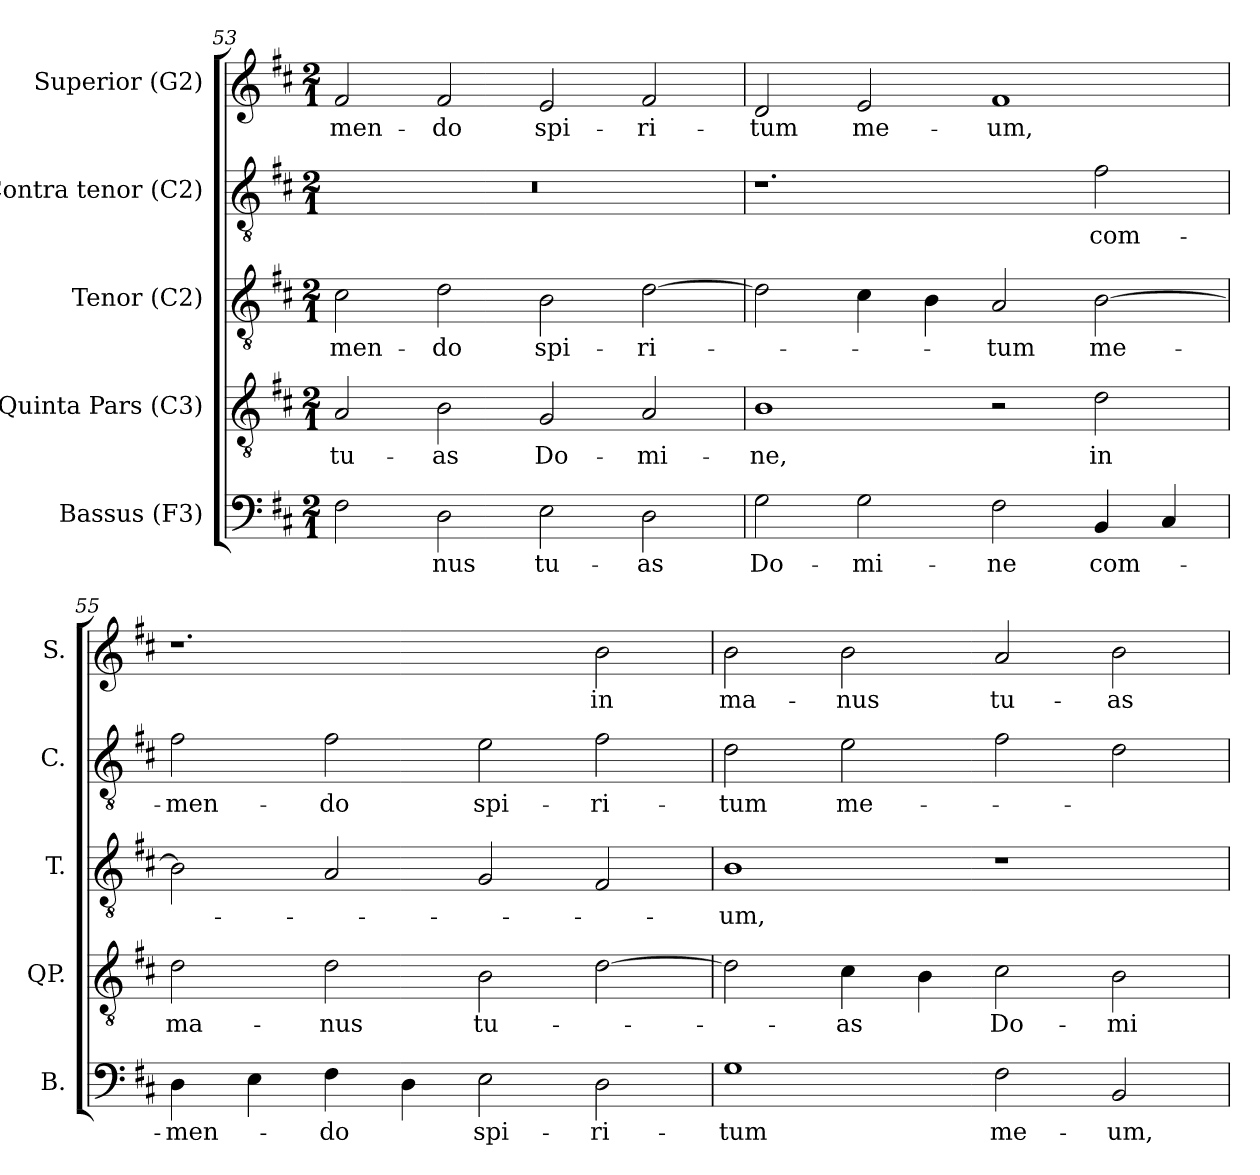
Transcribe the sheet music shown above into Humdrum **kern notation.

**kern	**text	**kern	**text	**kern	**text	**kern	**text	**kern	**text
*part5	*part5	*part4	*part4	*part3	*part3	*part2	*part2	*part1	*part1
*staff5	*staff5	*staff4	*staff4	*staff3	*staff3	*staff2	*staff2	*staff1	*staff1
*I"Bassus (F3)	*	*I"Quinta Pars (C3)	*	*I"Tenor (C2)	*	*I"Contra tenor (C2)	*	*I"Superior (G2)	*
*I'B.	*	*I'QP.	*	*I'T.	*	*I'C.	*	*I'S.	*
!!LO:LB:g=z
*clefF4	*	*clefGv2	*	*clefGv2	*	*clefGv2	*	*clefG2	*
*	*	*ITrd7c12	*	*ITrd7c12	*	*ITrd7c12	*	*	*
*k[f#c#]	*	*k[f#c#]	*	*k[f#c#]	*	*k[f#c#]	*	*k[f#c#]	*
*D:	*	*D:	*	*D:	*	*D:	*	*D:	*
*M2/1	*	*M2/1	*	*M2/1	*	*M2/1	*	*M2/1	*
=53	=53	=53	=53	=53	=53	=53	=53	=53	=53
!	!	!	!LO:LY:b:color=#000000	!	!	!	!	!	!
!	!	!	!	!	!LO:LY:b:color=#000000	!LO:N:vis=1	!	!	!
!	!	!	!	!	!	!	!	!	!LO:LY:b:color=#000000
2F#i\	.	2AAi/	tu-	2C#i\	-men-	0r	.	2f#i/	-men-
!	!LO:LY:b:color=#000000	!	!	!	!	!	!	!	!
!	!	!	!LO:LY:b:color=#000000	!	!	!	!	!	!
!	!	!	!	!	!LO:LY:b:color=#000000	!	!	!	!
!	!	!	!	!	!	!	!	!	!LO:LY:b:color=#000000
2Di\	-nus	2BBi\	-as	2Di\	-do	.	.	2f#i/	-do
!	!LO:LY:b:color=#000000	!	!	!	!	!	!	!	!
!	!	!	!LO:LY:b:color=#000000	!	!	!	!	!	!
!	!	!	!	!	!LO:LY:b:color=#000000	!	!	!	!
!	!	!	!	!	!	!	!	!	!LO:LY:b:color=#000000
2Ei\	tu-	2GGi/	Do-	2BBi\	spi-	.	.	2ei/	spi-
!	!LO:LY:b:color=#000000	!	!	!	!	!	!	!	!
!	!	!	!LO:LY:b:color=#000000	!	!	!	!	!	!
!	!	!	!	!	!LO:LY:b:color=#000000	!	!	!	!
!	!	!	!	!	!	!	!	!	!LO:LY:b:color=#000000
2Di\	-as	2AAi/	-mi-	[2Di\	-ri-	.	.	2f#i/	-ri-
=54	=54	=54	=54	=54	=54	=54	=54	=54	=54
!	!LO:LY:b:color=#000000	!	!	!	!	!	!	!	!
!	!	!	!LO:LY:b:color=#000000	!	!	!	!	!	!
!	!	!	!	!	!	!	!	!	!LO:LY:b:color=#000000
2Gi\	Do-	1BBi	-ne,	2Di\]	.	1.r	.	2di/	-tum
!	!LO:LY:b:color=#000000	!	!	!	!	!	!	!	!
!	!	!	!	!	!	!	!	!	!LO:LY:b:color=#000000
2Gi\	-mi-	.	.	4C#i\	.	.	.	2ei/	me-
.	.	.	.	4BBi\	.	.	.	.	.
!	!LO:LY:b:color=#000000	!	!	!	!	!	!	!	!
!	!	!	!	!	!LO:LY:b:color=#000000	!	!	!	!
!	!	!	!	!	!	!	!	!	!LO:LY:b:color=#000000
2F#i\	-ne	2r	.	2AAi/	-tum	.	.	1f#i	-um,
!	!LO:LY:b:color=#000000	!	!	!	!	!	!	!	!
!	!	!	!LO:LY:b:color=#000000	!	!	!	!	!	!
!	!	!	!	!	!LO:LY:b:color=#000000	!	!	!	!
!	!	!	!	!	!	!	!LO:LY:b:color=#000000	!	!
4BBi/	com-	2Di\	in	[2BBi\	me-	2F#i\	com-	.	.
4C#i/	.	.	.	.	.	.	.	.	.
=55	=55	=55	=55	=55	=55	=55	=55	=55	=55
!	!LO:LY:b:color=#000000	!	!	!	!	!	!	!	!
!	!	!	!LO:LY:b:color=#000000	!	!	!	!	!	!
!	!	!	!	!	!	!	!LO:LY:b:color=#000000	!	!
4Di\	-men-	2Di\	ma-	2BBi\]	.	2F#i\	-men-	1.r	.
4Ei\	.	.	.	.	.	.	.	.	.
!	!LO:LY:b:color=#000000	!	!	!	!	!	!	!	!
!	!	!	!LO:LY:b:color=#000000	!	!	!	!	!	!
!	!	!	!	!	!	!	!LO:LY:b:color=#000000	!	!
4F#i\	-do	2Di\	-nus	2AAi/	.	2F#i\	-do	.	.
4Di\	.	.	.	.	.	.	.	.	.
!	!LO:LY:b:color=#000000	!	!	!	!	!	!	!	!
!	!	!	!LO:LY:b:color=#000000	!	!	!	!	!	!
!	!	!	!	!	!	!	!LO:LY:b:color=#000000	!	!
2Ei\	spi-	2BBi\	tu-	2GGi/	.	2Ei\	spi-	.	.
!	!LO:LY:b:color=#000000	!	!	!	!	!	!	!	!
!	!	!	!	!	!	!	!LO:LY:b:color=#000000	!	!
!	!	!	!	!	!	!	!	!	!LO:LY:b:color=#000000
2Di\	-ri-	[2Di\	.	2FF#i/	.	2F#i\	-ri-	2bi\	in
=56	=56	=56	=56	=56	=56	=56	=56	=56	=56
!	!LO:LY:b:color=#000000	!	!	!	!	!	!	!	!
!	!	!	!	!	!LO:LY:b:color=#000000	!	!	!	!
!	!	!	!	!	!	!	!LO:LY:b:color=#000000	!	!
!	!	!	!	!	!	!	!	!	!LO:LY:b:color=#000000
1Gi	-tum	2Di\]	.	1BBi	-um,	2Di\	-tum	2bi\	ma-
!	!	!	!LO:LY:b:color=#000000	!	!	!	!	!	!
!	!	!	!	!	!	!	!LO:LY:b:color=#000000	!	!
!	!	!	!	!	!	!	!	!	!LO:LY:b:color=#000000
.	.	4C#i\	-as	.	.	2Ei\	me-	2bi\	-nus
.	.	4BBi\	.	.	.	.	.	.	.
!	!LO:LY:b:color=#000000	!	!	!	!	!	!	!	!
!	!	!	!LO:LY:b:color=#000000	!	!	!	!	!	!
!	!	!	!	!	!	!	!	!	!LO:LY:b:color=#000000
2F#i\	me-	2C#i\	Do-	1r	.	2F#i\	.	2ai/	tu-
!	!LO:LY:b:color=#000000	!	!	!	!	!	!	!	!
!	!	!	!LO:LY:b:color=#000000	!	!	!	!	!	!
!	!	!	!	!	!	!	!	!	!LO:LY:b:color=#000000
2BBi/	-um,	2BBi\	-mi-	.	.	2Di\	.	2bi\	-as
=	=	=	=	=	=	=	=	=	=
*-	*-	*-	*-	*-	*-	*-	*-	*-	*-
